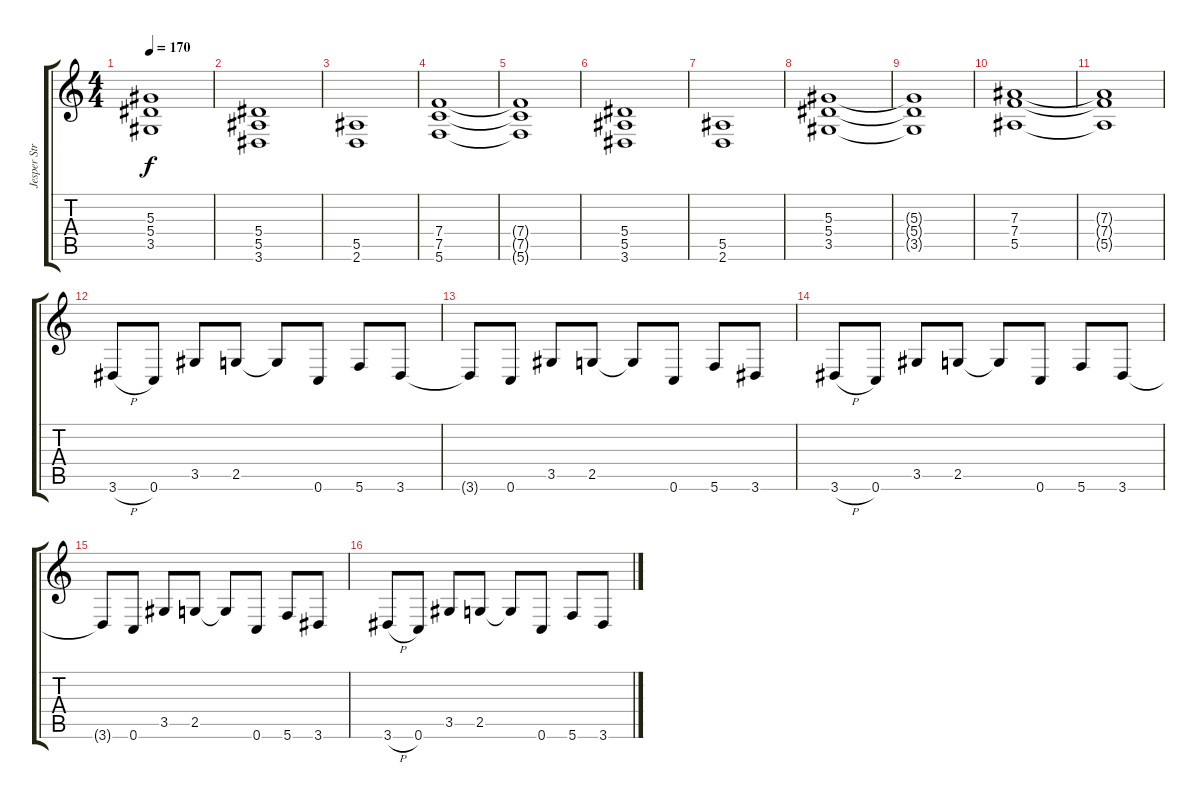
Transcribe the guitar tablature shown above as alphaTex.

\track ("Jesper Stromblad" "Jesper Str") {instrument distortionguitar}
\staff {score tabs}
\tuning (C4 G3 Eb3 Bb2 F2 C2) {hide}
\ts (4 4)
\tempo 170
\clef g2
\ks c
(5.3{t} 5.4{t} 3.5{t}).1{dy f} |
(5.4 5.5 3.6).1 |
(5.5 2.6).1 |
(7.4 7.5 5.6).1 |
(7.4{t} 7.5{t} 5.6{t}).1 |
(5.4 5.5 3.6).1 |
(5.5 2.6).1 |
(5.3 5.4 3.5).1 |
(5.3{t} 5.4{t} 3.5{t}).1 |
(7.3 7.4 5.5).1 |
(7.3{t} 7.4{t} 5.5{t}).1 |
3.6{h}.8 0.6.8 3.5.8 2.5.8 2.5{t}.8 0.6.8 5.6.8 3.6.8 |
3.6{t}.8 0.6.8 3.5.8 2.5.8 2.5{t}.8 0.6.8 5.6.8 3.6.8 |
3.6{h}.8 0.6.8 3.5.8 2.5.8 2.5{t}.8 0.6.8 5.6.8 3.6.8 |
3.6{t}.8 0.6.8 3.5.8 2.5.8 2.5{t}.8 0.6.8 5.6.8 3.6.8 |
3.6{h}.8 0.6.8 3.5.8 2.5.8 2.5{t}.8 0.6.8 5.6.8 3.6.8
